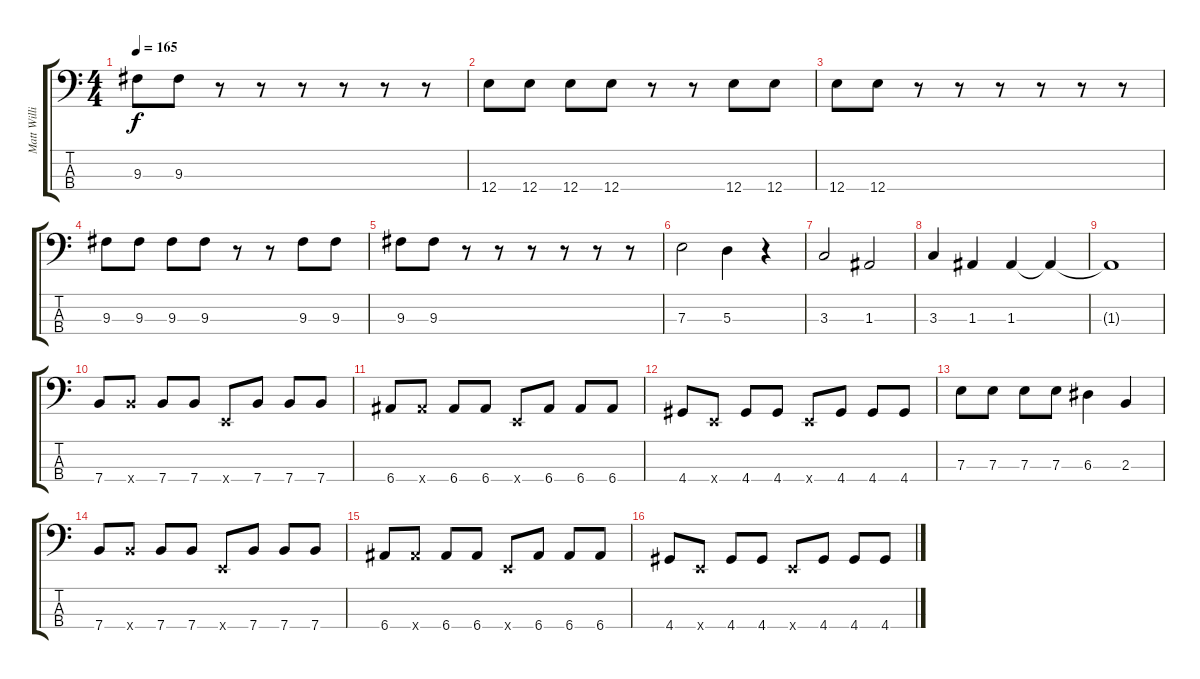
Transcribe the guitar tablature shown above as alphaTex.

\track ("Matt Willis" "Matt Willi") {instrument electricbasspick}
\staff {score tabs}
\tuning (G2 D2 A1 E1) {hide}
\ts (4 4)
\tempo 165
\clef f4
\ks c
9.3.8{dy f} 9.3.8 r.8 r.8 r.8 r.8 r.8 r.8 |
12.4.8 12.4.8 12.4.8 12.4.8 r.8 r.8 12.4.8 12.4.8 |
12.4.8 12.4.8 r.8 r.8 r.8 r.8 r.8 r.8 |
9.3.8 9.3.8 9.3.8 9.3.8 r.8 r.8 9.3.8 9.3.8 |
9.3.8 9.3.8 r.8 r.8 r.8 r.8 r.8 r.8 |
7.3.2 5.3.4 r.4 |
3.3.2 1.3.2 |
3.3.4 1.3.4 1.3.4 1.3{t}.4 |
1.3{t}.1 |
7.4.8 7.4{x}.8 7.4.8 7.4.8 0.4{x}.8 7.4.8 7.4.8 7.4.8 |
6.4.8 6.4{x}.8 6.4.8 6.4.8 0.4{x}.8 6.4.8 6.4.8 6.4.8 |
4.4.8 0.4{x}.8 4.4.8 4.4.8 0.4{x}.8 4.4.8 4.4.8 4.4.8 |
7.3.8 7.3.8 7.3.8 7.3.8 6.3.4 2.3.4 |
7.4.8 7.4{x}.8 7.4.8 7.4.8 0.4{x}.8 7.4.8 7.4.8 7.4.8 |
6.4.8 6.4{x}.8 6.4.8 6.4.8 0.4{x}.8 6.4.8 6.4.8 6.4.8 |
4.4.8 0.4{x}.8 4.4.8 4.4.8 0.4{x}.8 4.4.8 4.4.8 4.4.8
